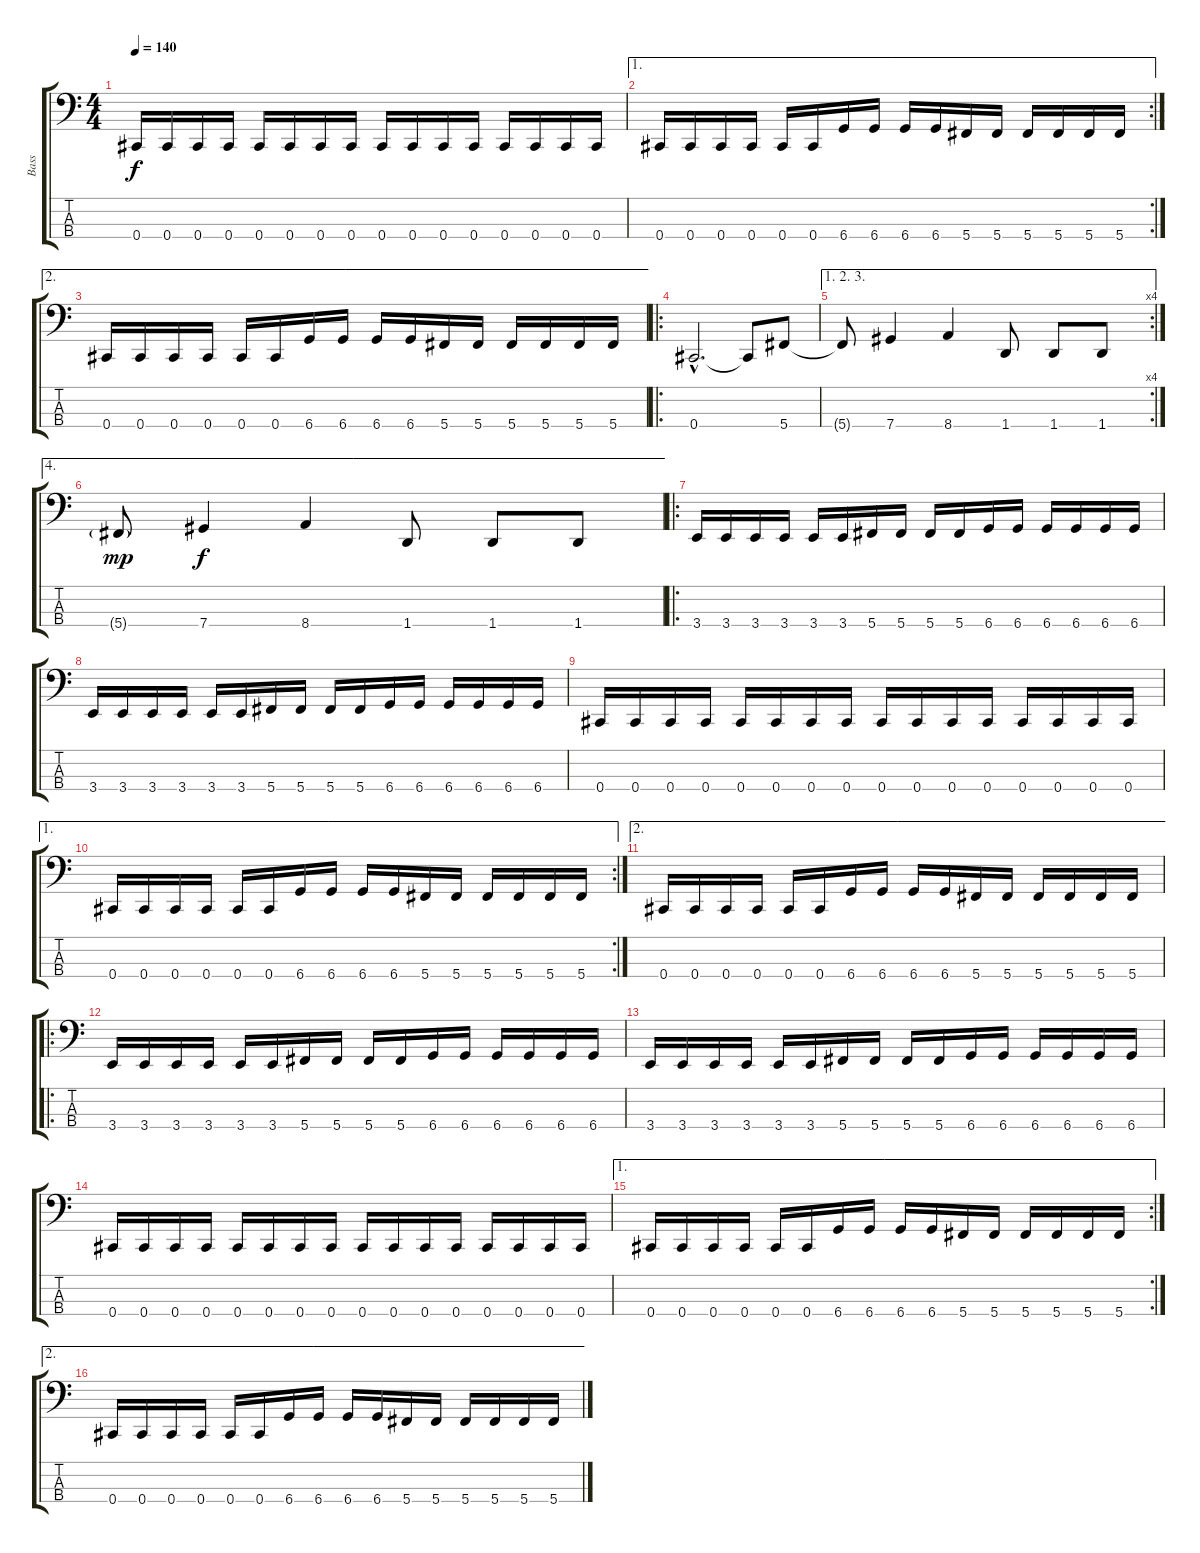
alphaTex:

\track ("Bass" "Bass") {instrument electricbassfinger}
\staff {score tabs}
\tuning (E2 B1 Gb1 Db1) {hide}
\ts (4 4)
\tempo 140
\clef f4
\ks c
0.4.16{dy f} 0.4.16 0.4.16 0.4.16 0.4.16 0.4.16 0.4.16 0.4.16 0.4.16 0.4.16 0.4.16 0.4.16 0.4.16 0.4.16 0.4.16 0.4.16 |
\ae 1
\rc 2
0.4.16 0.4.16 0.4.16 0.4.16 0.4.16 0.4.16 6.4.16 6.4.16 6.4.16 6.4.16 5.4.16 5.4.16 5.4.16 5.4.16 5.4.16 5.4.16 |
\ae 2
0.4.16 0.4.16 0.4.16 0.4.16 0.4.16 0.4.16 6.4.16 6.4.16 6.4.16 6.4.16 5.4.16 5.4.16 5.4.16 5.4.16 5.4.16 5.4.16 |
\ro
0.4{hac}.2{d} 0.4{t}.8 5.4.8 |
\ae (1 2 3)
\rc 4
5.4{t}.8 7.4.4 8.4.4 1.4.8 1.4.8 1.4.8 |
\ae 4
5.4{g}.8{dy mp} 7.4.4{dy f} 8.4.4 1.4.8 1.4.8 1.4.8 |
\ro
3.4.16 3.4.16 3.4.16 3.4.16 3.4.16 3.4.16 5.4.16 5.4.16 5.4.16 5.4.16 6.4.16 6.4.16 6.4.16 6.4.16 6.4.16 6.4.16 |
3.4.16 3.4.16 3.4.16 3.4.16 3.4.16 3.4.16 5.4.16 5.4.16 5.4.16 5.4.16 6.4.16 6.4.16 6.4.16 6.4.16 6.4.16 6.4.16 |
0.4.16 0.4.16 0.4.16 0.4.16 0.4.16 0.4.16 0.4.16 0.4.16 0.4.16 0.4.16 0.4.16 0.4.16 0.4.16 0.4.16 0.4.16 0.4.16 |
\ae 1
\rc 2
0.4.16 0.4.16 0.4.16 0.4.16 0.4.16 0.4.16 6.4.16 6.4.16 6.4.16 6.4.16 5.4.16 5.4.16 5.4.16 5.4.16 5.4.16 5.4.16 |
\ae 2
0.4.16 0.4.16 0.4.16 0.4.16 0.4.16 0.4.16 6.4.16 6.4.16 6.4.16 6.4.16 5.4.16 5.4.16 5.4.16 5.4.16 5.4.16 5.4.16 |
\ro
3.4.16 3.4.16 3.4.16 3.4.16 3.4.16 3.4.16 5.4.16 5.4.16 5.4.16 5.4.16 6.4.16 6.4.16 6.4.16 6.4.16 6.4.16 6.4.16 |
3.4.16 3.4.16 3.4.16 3.4.16 3.4.16 3.4.16 5.4.16 5.4.16 5.4.16 5.4.16 6.4.16 6.4.16 6.4.16 6.4.16 6.4.16 6.4.16 |
0.4.16 0.4.16 0.4.16 0.4.16 0.4.16 0.4.16 0.4.16 0.4.16 0.4.16 0.4.16 0.4.16 0.4.16 0.4.16 0.4.16 0.4.16 0.4.16 |
\ae 1
\rc 2
0.4.16 0.4.16 0.4.16 0.4.16 0.4.16 0.4.16 6.4.16 6.4.16 6.4.16 6.4.16 5.4.16 5.4.16 5.4.16 5.4.16 5.4.16 5.4.16 |
\ae 2
0.4.16 0.4.16 0.4.16 0.4.16 0.4.16 0.4.16 6.4.16 6.4.16 6.4.16 6.4.16 5.4.16 5.4.16 5.4.16 5.4.16 5.4.16 5.4.16
